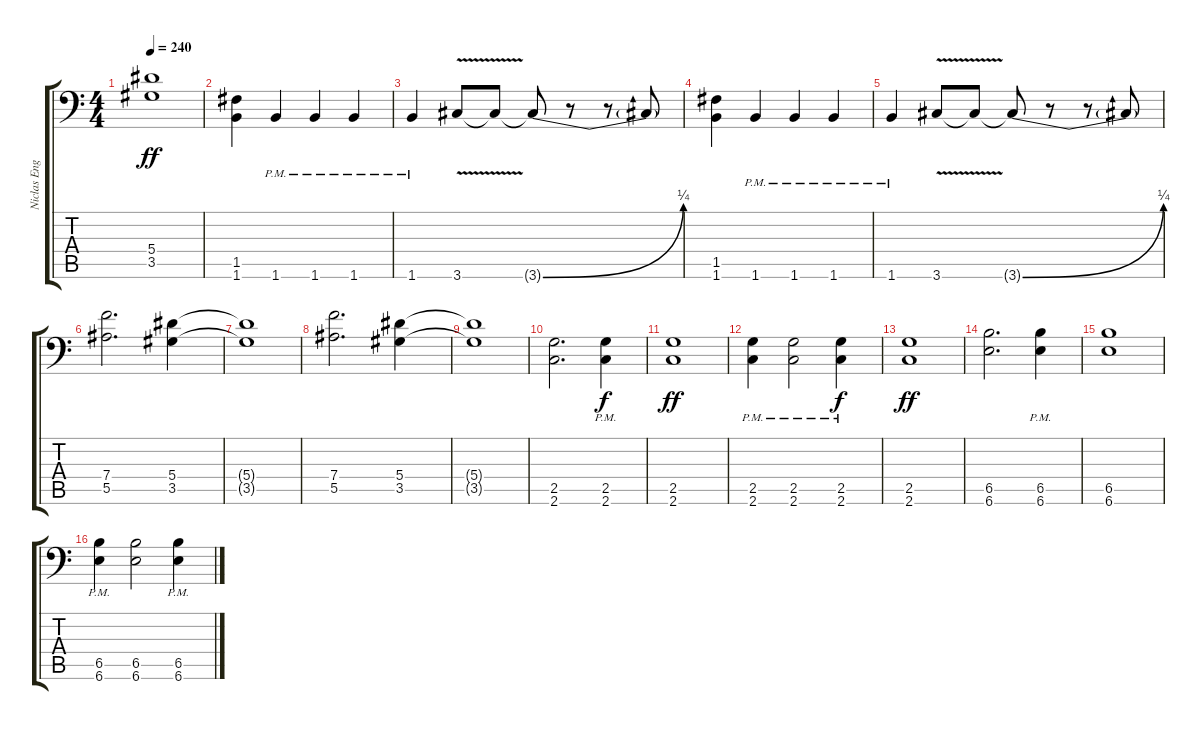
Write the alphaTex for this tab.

\track ("Niclas Engelin " "Niclas Eng") {instrument distortionguitar}
\staff {score tabs}
\tuning (C4 G3 Eb3 Bb2 F2 Bb1) {hide}
\ts (4 4)
\tempo 240
\clef f4
\ks c
(5.4{t} 3.5{t}).1{dy ff} |
(1.5 1.6).4 1.6{pm}.4 1.6{pm}.4 1.6{pm}.4 |
1.6{pm}.4 3.6{v}.8 3.6{t}.8 3.6{be (bend 0 0 60 1) t}.8 r.8 r.8 3.6{t}.8 |
(1.5 1.6).4 1.6{pm}.4 1.6{pm}.4 1.6{pm}.4 |
1.6{pm}.4 3.6{v}.8 3.6{t}.8 3.6{be (bend 0 0 60 1) t}.8 r.8 r.8 3.6{t}.8 |
(7.4 5.5).2{d} (5.4 3.5).4 |
(5.4{t} 3.5{t}).1 |
(7.4 5.5).2{d} (5.4 3.5).4 |
(5.4{t} 3.5{t}).1 |
(2.5 2.6).2{d} (2.5{pm} 2.6{pm}).4{dy f} |
(2.5 2.6).1{dy ff} |
(2.5{pm} 2.6).4 (2.5{pm} 2.6).2 (2.5{pm} 2.6{pm}).4{dy f} |
(2.5 2.6).1{dy ff} |
(6.5 6.6).2{d} (6.5{pm} 6.6{pm}).4 |
(6.5 6.6).1 |
(6.5{pm} 6.6{pm}).4 (6.5 6.6).2 (6.5{pm} 6.6{pm}).4
